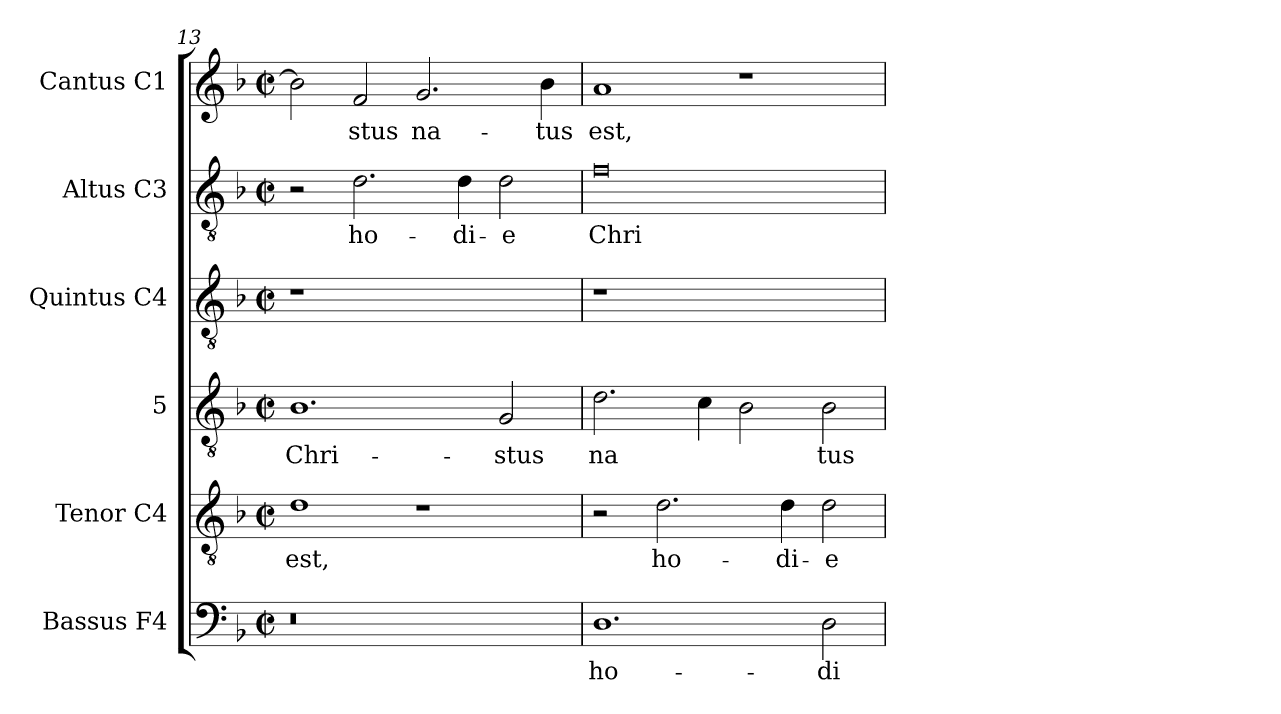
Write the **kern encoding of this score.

**kern	**text	**kern	**text	**kern	**text	**kern	**kern	**text	**kern	**text
*part6	*part6	*part5	*part5	*part4	*part4	*part3	*part2	*part2	*part1	*part1
*staff6	*staff6	*staff5	*staff5	*staff4	*staff4	*staff3	*staff2	*staff2	*staff1	*staff1
*I"Bassus  F4	*	*I"Tenor  C4	*	*I"5	*	*I"Quintus  C4	*I"Altus  C3	*	*I"Cantus  C1	*
*I'B	*	*I'T	*	*	*	*	*I'A	*	*I'C	*
*clefF4	*	*clefGv2	*	*clefGv2	*	*clefGv2	*clefGv2	*	*clefG2	*
*k[b-]	*	*k[b-]	*	*k[b-]	*	*k[b-]	*k[b-]	*	*k[b-]	*
*F:	*	*F:	*	*F:	*	*F:	*F:	*	*F:	*
*M2/2	*	*M2/2	*	*M2/2	*	*M2/2	*M2/2	*	*M2/2	*
*met(c|)	*	*met(c|)	*	*met(c|)	*	*met(c|)	*met(c|)	*	*met(c|)	*
=13	=13	=13	=13	=13	=13	=13	=13	=13	=13	=13
!	!	!	!LO:LY:b:cj	!	!LO:LY:b:cj	!	!	!	!	!LO:LY:b:cj
0r	.	1d	est,	1.B-	Chri-	1r	2r	.	2b-\]	--
!	!	!	!	!	!	!	!	!LO:LY:b:cj	!	!LO:LY:b:cj
.	.	.	.	.	.	.	2.d\	ho-	2f/	-stus
!	!	!	!	!	!	!	!	!	!	!LO:LY:b:cj
.	.	1r	.	.	.	1ryy	.	.	2.g/	na-
!	!	!	!	!	!	!	!	!LO:LY:b:cj	!	!
.	.	.	.	.	.	.	4d\	-di-	.	.
!	!	!	!	!	!LO:LY:b:cj	!	!	!LO:LY:b:cj	!	!
.	.	.	.	2G/	-stus	.	2d\	-e	.	.
!	!	!	!	!	!	!	!	!	!	!LO:LY:b:cj
.	.	.	.	.	.	.	.	.	4b-\	-tus
=14	=14	=14	=14	=14	=14	=14	=14	=14	=14	=14
!	!LO:LY:b:cj	!	!	!	!LO:LY:b:cj	!	!	!LO:LY:b:cj	!	!LO:LY:b:cj
1.D	ho-	2r	.	2.d\	na-	1r	0f	Chri-	1a	est,
!	!	!	!LO:LY:b:cj	!	!	!	!	!	!	!
.	.	2.d\	ho-	.	.	.	.	.	.	.
!	!	!	!	!	!LO:LY:b:cj	!	!	!	!	!
.	.	.	.	4c\	--	.	.	.	.	.
!	!	!	!	!	!LO:LY:b:cj	!	!	!	!	!
.	.	.	.	2B-\	--	1ryy	.	.	1r	.
!	!	!	!LO:LY:b:cj	!	!	!	!	!	!	!
.	.	4d\	-di-	.	.	.	.	.	.	.
!	!LO:LY:b:cj	!	!LO:LY:b:cj	!	!LO:LY:b:cj	!	!	!	!	!
2D\	-di-	2d\	-e	2B-\	-tus	.	.	.	.	.
=	=	=	=	=	=	=	=	=	=	=
*-	*-	*-	*-	*-	*-	*-	*-	*-	*-	*-
